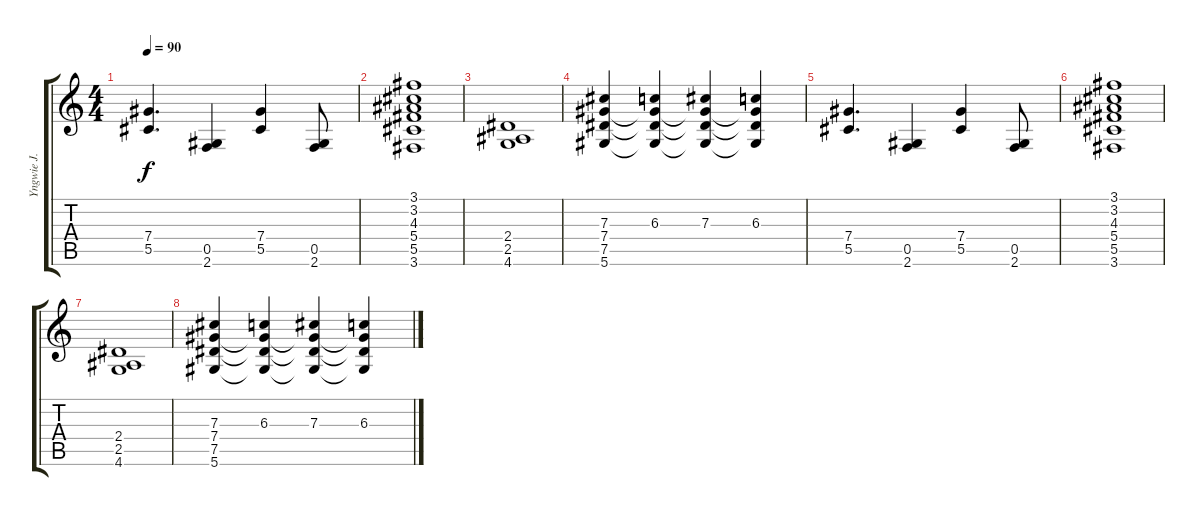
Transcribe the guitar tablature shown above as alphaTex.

\track ("Yngwie J. Malmsteen" "Yngwie J. ") {instrument overdrivenguitar}
\staff {score tabs}
\tuning (Eb4 Bb3 Gb3 Db3 Ab2 Eb2) {hide}
\ts (4 4)
\tempo 90
\clef g2
\ks c
(7.4 5.5).4{d dy f} (0.5 2.6).4 (7.4 5.5).4 (0.5 2.6).8 |
(3.1 3.2 4.3 5.4 5.5 3.6).1 |
(2.4 2.5 4.6).1 |
(7.3 7.4 7.5 5.6).4 (6.3 7.4{t} 7.5{t} 5.6{t}).4 (7.3 7.4{t} 7.5{t} 5.6{t}).4 (6.3 7.4{t} 7.5{t} 5.6{t}).4 |
(7.4 5.5).4{d} (0.5 2.6).4 (7.4 5.5).4 (0.5 2.6).8 |
(3.1 3.2 4.3 5.4 5.5 3.6).1 |
(2.4 2.5 4.6).1 |
(7.3 7.4 7.5 5.6).4 (6.3 7.4{t} 7.5{t} 5.6{t}).4 (7.3 7.4{t} 7.5{t} 5.6{t}).4 (6.3 7.4{t} 7.5{t} 5.6{t}).4
